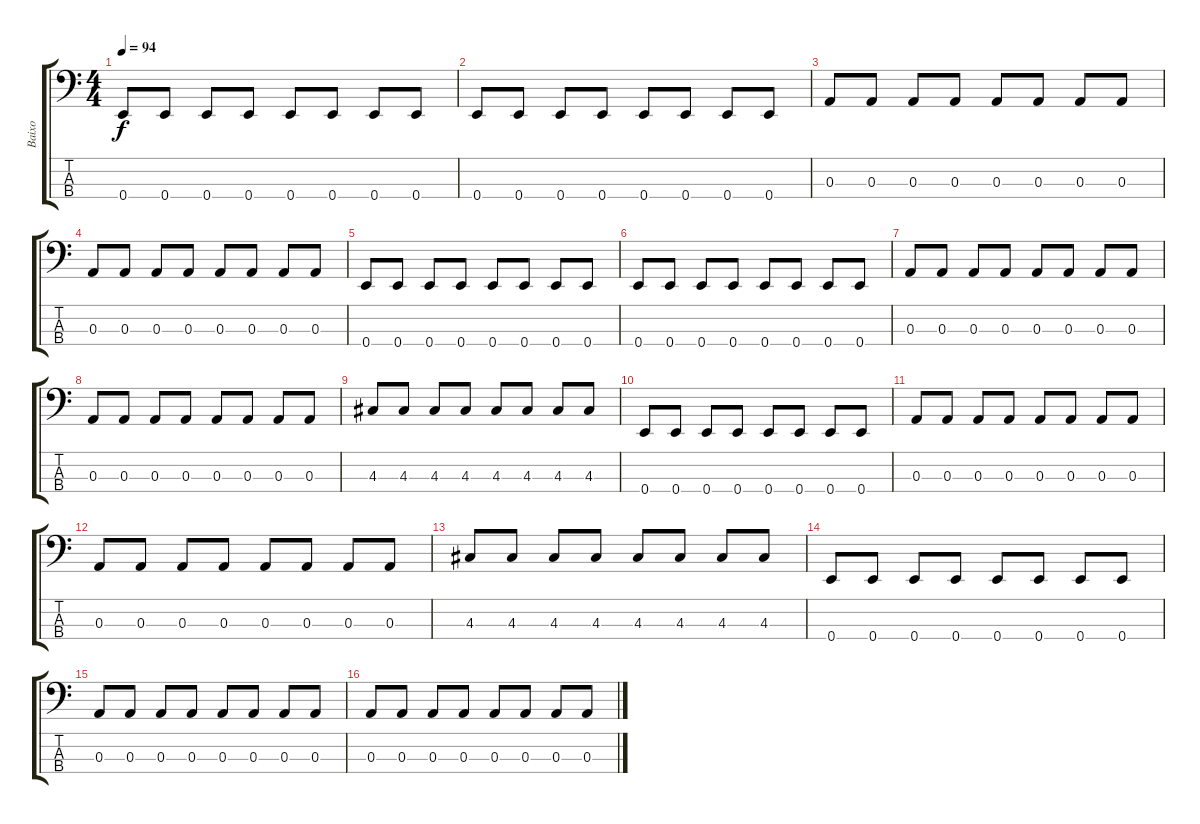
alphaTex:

\track ("Baixo" "Baixo") {instrument electricbassfinger}
\staff {score tabs}
\tuning (G2 D2 A1 E1) {hide}
\ts (4 4)
\tempo 94
\clef f4
\ks c
0.4.8{dy f instrument electricbassfinger} 0.4.8 0.4.8 0.4.8 0.4.8 0.4.8 0.4.8 0.4.8 |
0.4.8 0.4.8 0.4.8 0.4.8 0.4.8 0.4.8 0.4.8 0.4.8 |
0.3.8 0.3.8 0.3.8 0.3.8 0.3.8 0.3.8 0.3.8 0.3.8 |
0.3.8 0.3.8 0.3.8 0.3.8 0.3.8 0.3.8 0.3.8 0.3.8 |
0.4.8 0.4.8 0.4.8 0.4.8 0.4.8 0.4.8 0.4.8 0.4.8 |
0.4.8 0.4.8 0.4.8 0.4.8 0.4.8 0.4.8 0.4.8 0.4.8 |
0.3.8 0.3.8 0.3.8 0.3.8 0.3.8 0.3.8 0.3.8 0.3.8 |
0.3.8 0.3.8 0.3.8 0.3.8 0.3.8 0.3.8 0.3.8 0.3.8 |
4.3.8 4.3.8 4.3.8 4.3.8 4.3.8 4.3.8 4.3.8 4.3.8 |
0.4.8 0.4.8 0.4.8 0.4.8 0.4.8 0.4.8 0.4.8 0.4.8 |
0.3.8 0.3.8 0.3.8 0.3.8 0.3.8 0.3.8 0.3.8 0.3.8 |
0.3.8 0.3.8 0.3.8 0.3.8 0.3.8 0.3.8 0.3.8 0.3.8 |
4.3.8 4.3.8 4.3.8 4.3.8 4.3.8 4.3.8 4.3.8 4.3.8 |
0.4.8 0.4.8 0.4.8 0.4.8 0.4.8 0.4.8 0.4.8 0.4.8 |
0.3.8 0.3.8 0.3.8 0.3.8 0.3.8 0.3.8 0.3.8 0.3.8 |
0.3.8 0.3.8 0.3.8 0.3.8 0.3.8 0.3.8 0.3.8 0.3.8
